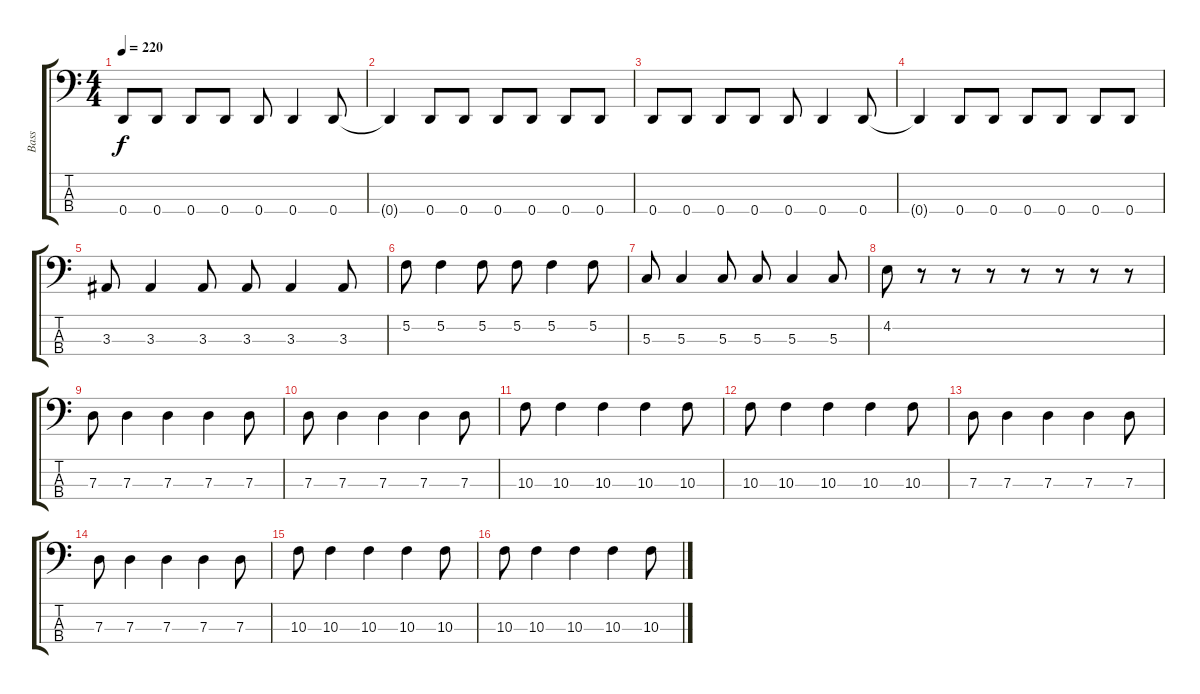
\track ("Bass" "Bass") {instrument electricbasspick}
\staff {score tabs}
\tuning (F2 C2 G1 D1) {hide}
\ts (4 4)
\tempo 220
\clef f4
\ks c
0.4.8{dy f} 0.4.8 0.4.8 0.4.8 0.4.8 0.4.4 0.4.8 |
0.4{t}.4 0.4.8 0.4.8 0.4.8 0.4.8 0.4.8 0.4.8 |
0.4.8 0.4.8 0.4.8 0.4.8 0.4.8 0.4.4 0.4.8 |
0.4{t}.4 0.4.8 0.4.8 0.4.8 0.4.8 0.4.8 0.4.8 |
3.3.8 3.3.4 3.3.8 3.3.8 3.3.4 3.3.8 |
5.2.8 5.2.4 5.2.8 5.2.8 5.2.4 5.2.8 |
5.3.8 5.3.4 5.3.8 5.3.8 5.3.4 5.3.8 |
4.2.8 r.8 r.8 r.8 r.8 r.8 r.8 r.8 |
7.3.8 7.3.4 7.3.4 7.3.4 7.3.8 |
7.3.8 7.3.4 7.3.4 7.3.4 7.3.8 |
10.3.8 10.3.4 10.3.4 10.3.4 10.3.8 |
10.3.8 10.3.4 10.3.4 10.3.4 10.3.8 |
7.3.8 7.3.4 7.3.4 7.3.4 7.3.8 |
7.3.8 7.3.4 7.3.4 7.3.4 7.3.8 |
10.3.8 10.3.4 10.3.4 10.3.4 10.3.8 |
10.3.8 10.3.4 10.3.4 10.3.4 10.3.8
